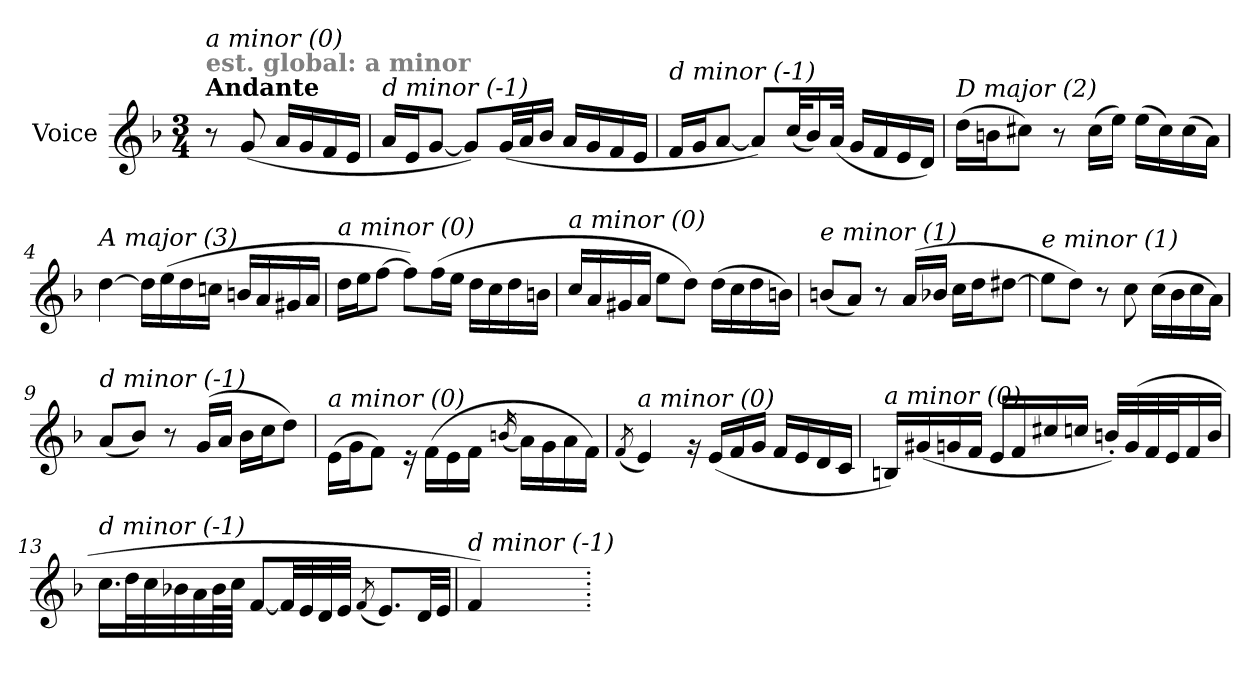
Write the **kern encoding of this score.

**kern
*part1
*staff1
*I"Voice
*I'V
*clefG2
*k[b-]
*M3/4
=
!LO:TX:a:B:t=Andante
!LO:TX:a:B:color=#808080:t=est. global&colon; a minor
!LO:TX:i:t=a minor (0)
8r
(>8g/
16a/LL
16g/
16f/
16e/JJ
=1
!LO:TX:i:t=d minor (-1)
16a/LL
16e/J
[8g/J
8g/L])
(<32g/LL
32a/J
16b-/JJ
16a/LL
16g/
16f/
16e/JJ
=2
!LO:TX:i:t=d minor (-1)
16f/LL
16g/J
[8a/J
8a/L])
(<32cc/KL
16b-/)
(<32a/JJk
16g/LL
16f/
16e/
16d/JJ)
=3
!LO:TX:i:t=D major (2)
(>16dd\LL
16bn\J
8cc#X\J)
8r
(>16cc#\LL
16ee\JJ)
(>16ee\LL
16cc#\)
(>16cc#\
16a\JJ)
!!LO:LB:g=z
=4
!LO:TX:i:t=A major (3)
[4dd\
16dd\LL]
(>16ee\
16dd\
16ccn\JJ
16bn/LL
16a/
16g#X/
16a/JJ
=5
!LO:TX:i:t=a minor (0)
16dd\LL
16ee\J
[8ff\J
8ff\L])
(>16ff\L
16ee\JJ
16dd\LL
16cc\
16dd\
16bn\JJ
=6
!LO:TX:i:t=a minor (0)
16cc/LL
16a/
16g#X/
16a/JJ
8ee\L
8dd\J)
(>16dd\LL
16cc\
16dd\
16bn\JJ)
=7
!LO:TX:i:t=e minor (1)
(<8bn/L
8a/J)
8r
(>16a/LL
16b-X/JJ
16cc\LL
16dd\J
[8dd#Xi\J
!!LO:LB:g=z
=8
!LO:TX:i:t=e minor (1)
8ee-\L]
8dd\J)
8r
8cc\
(>16cc\LL
16b-\
16cc\
16a\JJ)
=9
!LO:TX:i:t=d minor (-1)
(<8a/L
8b-/J)
8r
(>16g/LL
16a/JJ
16b-\LL
16cc\J
8dd\J)
=10
!LO:TX:i:t=a minor (0)
(<16e\LL
16g\J
8f\J)
16re
(>16f\LL
16e\
16f\JJ
(<16qbn/
16a\LL)
16g\
16a\
16f\JJ)
=11
(<8qf/
!LO:TX:i:t=a minor (0)
4e/)
16rg
(<16e/LL
16f/
16g/JJ
16f/LL
16e/
16d/
16c/JJ
!!LO:LB:g=z
=12
!LO:TX:i:t=a minor (0)
16Bn/LL)
(<16g#Xi/
16g/
16f/JJ
16e/LL
16f/
16cc#Xi/
16cc/JJ
32bn'/LLL)
(>32g/
32f/
32e/J
16f/
16b/JJ
=13
!LO:TX:i:t=d minor (-1)
16.cc\LL
32dd\L
32cc\
32b-X\
32a\
64b-\L
64cc\JJJJ
[8f/L
32f/LL]
32e/
32d/
32e/JJJ
(<8qf/
8.e/L)
32d/LL
32e/JJJ
=14
!LO:TX:i:t=d minor (-1)
4f/)
=.
*-
